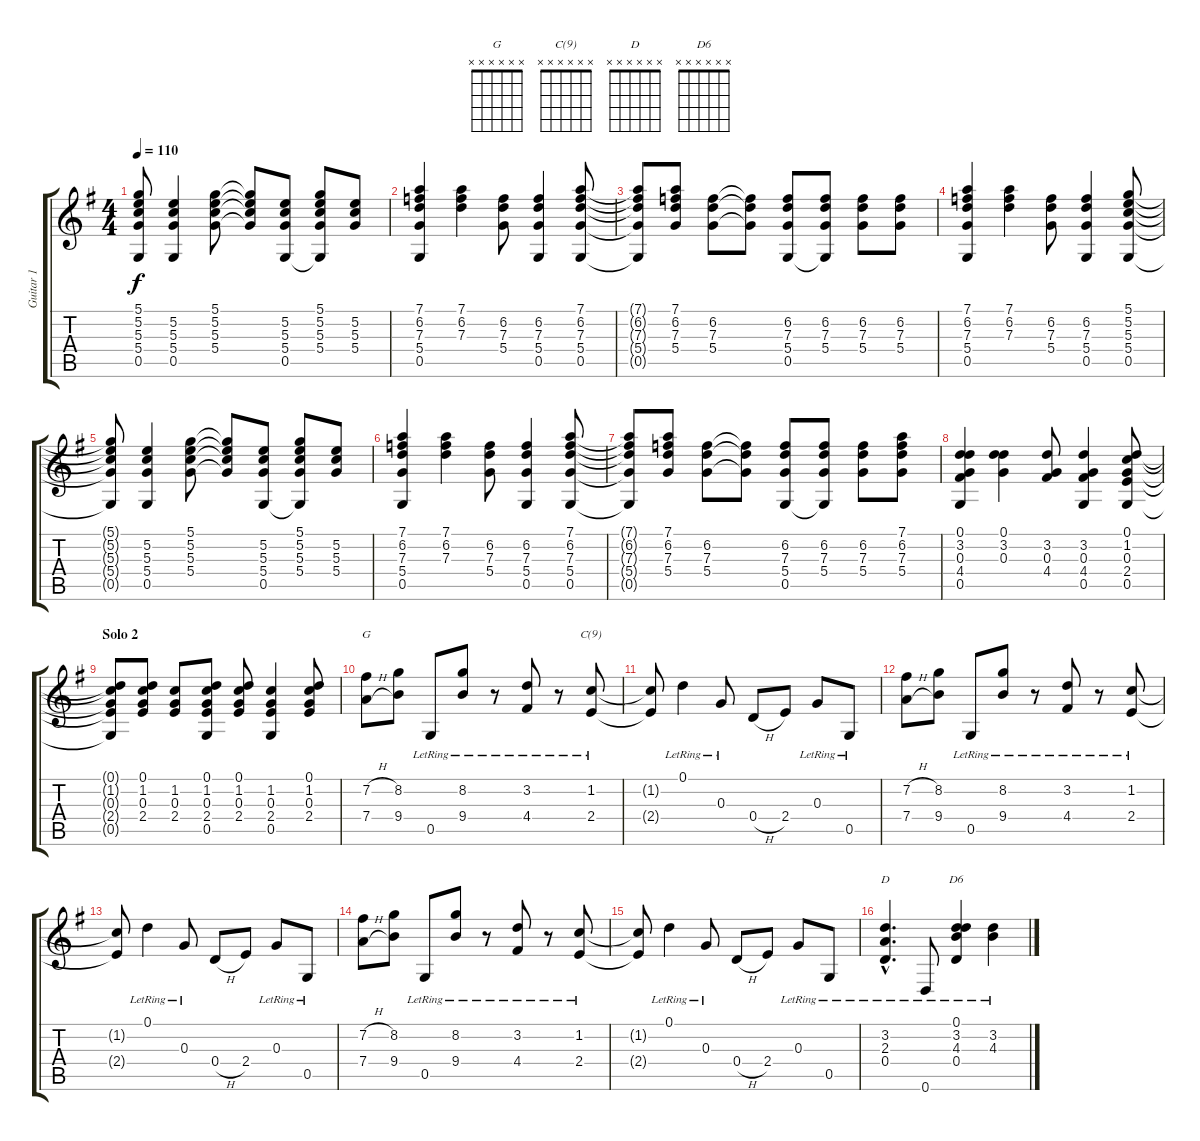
\track ("Guitar 1" "Guitar 1") {instrument acousticguitarsteel}
\staff {score tabs}
\tuning (D4 B3 G3 D3 G2 D2) {hide}
\chord ("G" x x x x x x)
\chord ("C(9)" x x x x x x)
\chord ("D" x x x x x x)
\chord ("D6" x x x x x x)
\ts (4 4)
\tempo 110
\clef g2
\ks g
(5.1{t} 5.2{t} 5.3{t} 5.4{t} 0.5{t}).8{dy f} (5.2 5.3 5.4 0.5).4 (5.1 5.2 5.3 5.4).8 (5.1{t} 5.2{t} 5.3{t} 5.4{t}).8 (5.2 5.3 5.4 0.5).8 (5.1 5.2 5.3 5.4 0.5{t}).8 (5.2 5.3 5.4).8 |
(7.1 6.2 7.3 5.4 0.5).4 (7.1 6.2 7.3).4 (6.2 7.3 5.4).8 (6.2 7.3 5.4 0.5).4 (7.1 6.2 7.3 5.4 0.5).8 |
(7.1{t} 6.2{t} 7.3{t} 5.4{t} 0.5{t}).8 (7.1 6.2 7.3 5.4).8 (6.2 7.3 5.4).8 (6.2{t} 7.3{t} 5.4{t}).8 (6.2 7.3 5.4 0.5).8 (6.2 7.3 5.4 0.5{t}).8 (6.2 7.3 5.4).8 (6.2 7.3 5.4).8 |
(7.1 6.2 7.3 5.4 0.5).4 (7.1 6.2 7.3).4 (6.2 7.3 5.4).8 (6.2 7.3 5.4 0.5).4 (5.1 5.2 5.3 5.4 0.5).8 |
(5.1{t} 5.2{t} 5.3{t} 5.4{t} 0.5{t}).8 (5.2 5.3 5.4 0.5).4 (5.1 5.2 5.3 5.4).8 (5.1{t} 5.2{t} 5.3{t} 5.4{t}).8 (5.2 5.3 5.4 0.5).8 (5.1 5.2 5.3 5.4 0.5{t}).8 (5.2 5.3 5.4).8 |
(7.1 6.2 7.3 5.4 0.5).4{volume 12} (7.1 6.2 7.3).4 (6.2 7.3 5.4).8 (6.2 7.3 5.4 0.5).4 (7.1 6.2 7.3 5.4 0.5).8 |
(7.1{t} 6.2{t} 7.3{t} 5.4{t} 0.5{t}).8 (7.1 6.2 7.3 5.4).8 (6.2 7.3 5.4).8 (6.2{t} 7.3{t} 5.4{t}).8 (6.2 7.3 5.4 0.5).8 (6.2 7.3 5.4 0.5{t}).8 (6.2 7.3 5.4).8 (7.1 6.2 7.3 5.4).8 |
(0.1 3.2 0.3 4.4 0.5).4 (0.1 3.2 0.3).4 (3.2 0.3 4.4).8 (3.2 0.3 4.4 0.5).4 (0.1 1.2 0.3 2.4 0.5).8 |
\section ("" "Solo 2")
(0.1{t} 1.2{t} 0.3{t} 2.4{t} 0.5{t}).8 (0.1 1.2 0.3 2.4).8 (1.2 0.3 2.4).8 (0.1 1.2 0.3 2.4 0.5).8 (0.1 1.2 0.3 2.4).8 (1.2 0.3 2.4 0.5).4 (0.1 1.2 0.3 2.4).8 |
(7.2{h} 7.4{h}).8{ch "G"} (8.2 9.4).8 0.5{lr}.8 (8.2{lr} 9.4{lr}).8 r.8 (3.2{lr} 4.4{lr}).8 r.8 (1.2{lr} 2.4{lr}).8{ch "C(9)"} |
(1.2{t} 2.4{t}).8 0.1{lr}.4 0.3{lr}.8 0.4{h}.8 2.4.8 0.3{lr}.8 0.5{lr}.8 |
(7.2{h} 7.4{h}).8 (8.2 9.4).8 0.5{lr}.8 (8.2{lr} 9.4{lr}).8 r.8 (3.2{lr} 4.4{lr}).8 r.8 (1.2{lr} 2.4{lr}).8 |
(1.2{t} 2.4{t}).8 0.1{lr}.4 0.3{lr}.8 0.4{h}.8 2.4.8 0.3{lr}.8 0.5{lr}.8 |
(7.2{h} 7.4{h}).8 (8.2 9.4).8 0.5{lr}.8 (8.2{lr} 9.4{lr}).8 r.8 (3.2{lr} 4.4{lr}).8 r.8 (1.2{lr} 2.4{lr}).8 |
(1.2{t} 2.4{t}).8 0.1{lr}.4 0.3{lr}.8 0.4{h}.8 2.4.8 0.3{lr}.8 0.5{lr}.8 |
(3.2{hac} 2.3{hac lr} 0.4{hac lr}).4{d ch "D"} 0.6{lr}.8 (0.1{lr} 3.2{lr} 4.3{lr} 0.4{lr}).4{ch "D6"} (3.2{lr} 4.3{lr}).4
